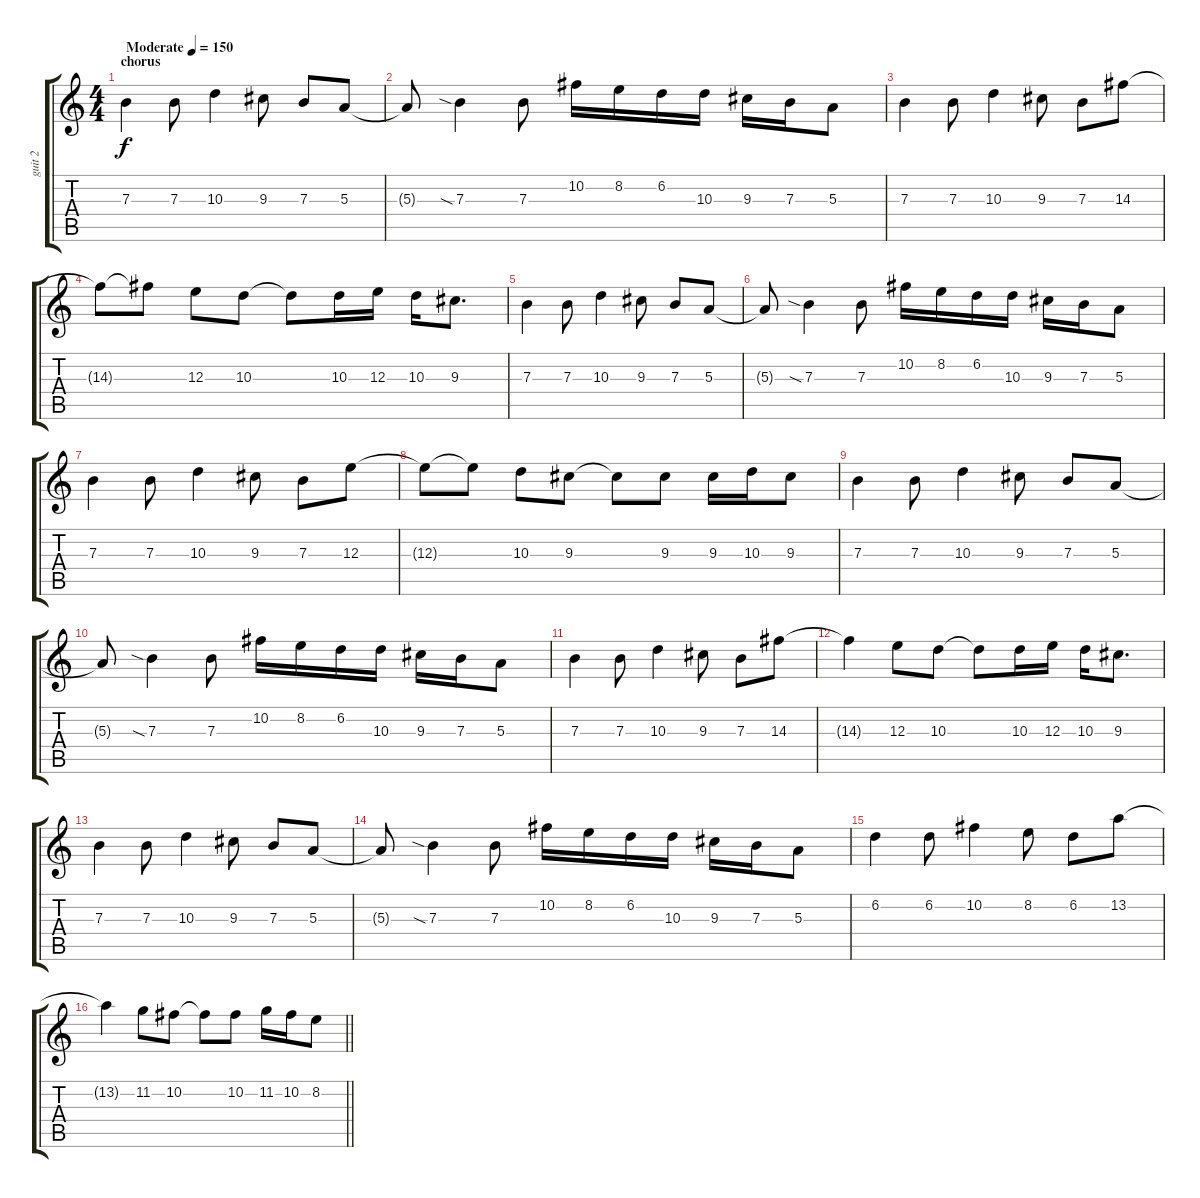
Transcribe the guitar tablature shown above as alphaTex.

\track ("guit 2" "guit 2") {instrument distortionguitar}
\staff {score tabs}
\tuning (Db4 Ab3 E3 B2 Gb2 B1) {hide}
\ts (4 4)
\section ("" "chorus")
\tempo (150 "Moderate")
\clef g2
\ks c
7.3.4{dy f instrument distortionguitar} 7.3.8 10.3.4 9.3.8 7.3.8 5.3.8 |
5.3{t}.8 7.3{sia}.4 7.3.8 10.2.16 8.2.16 6.2.16 10.3.16 9.3.16 7.3.16 5.3.8 |
7.3.4 7.3.8 10.3.4 9.3.8 7.3.8 14.3.8 |
14.3{t}.8 14.3{t}.8 12.3.8 10.3.8 10.3{t}.8 10.3.16 12.3.16 10.3.16 9.3.8{d} |
7.3.4 7.3.8 10.3.4 9.3.8 7.3.8 5.3.8 |
5.3{t}.8 7.3{sia}.4 7.3.8 10.2.16 8.2.16 6.2.16 10.3.16 9.3.16 7.3.16 5.3.8 |
7.3.4 7.3.8 10.3.4 9.3.8 7.3.8 12.3.8 |
12.3{t}.8 12.3{t}.8 10.3.8 9.3.8 9.3{t}.8 9.3.8 9.3.16 10.3.16 9.3.8 |
7.3.4 7.3.8 10.3.4 9.3.8 7.3.8 5.3.8 |
5.3{t}.8 7.3{sia}.4 7.3.8 10.2.16 8.2.16 6.2.16 10.3.16 9.3.16 7.3.16 5.3.8 |
7.3.4 7.3.8 10.3.4 9.3.8 7.3.8 14.3.8 |
14.3{t}.4 12.3.8 10.3.8 10.3{t}.8 10.3.16 12.3.16 10.3.16 9.3.8{d} |
7.3.4 7.3.8 10.3.4 9.3.8 7.3.8 5.3.8 |
5.3{t}.8 7.3{sia}.4 7.3.8 10.2.16 8.2.16 6.2.16 10.3.16 9.3.16 7.3.16 5.3.8 |
6.2.4 6.2.8 10.2.4 8.2.8 6.2.8 13.2.8 |
\barLineRight lightlight
13.2{t}.4 11.2.8 10.2.8 10.2{t}.8 10.2.8 11.2.16 10.2.16 8.2.8
